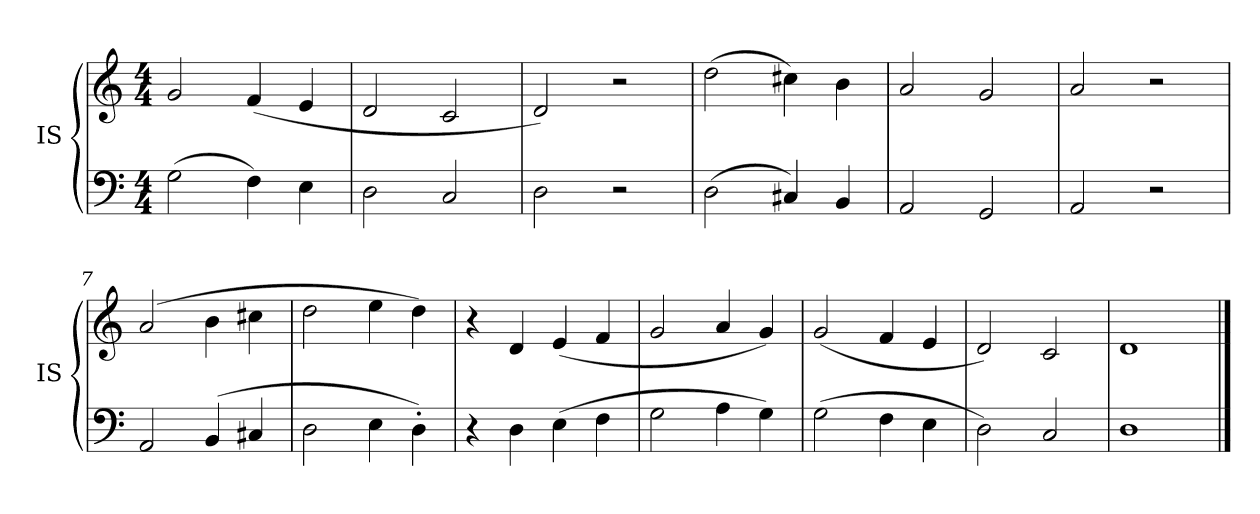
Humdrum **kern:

**kern	**kern
*part2	*part1
*staff2	*staff1
*I"IS	*I"IS
*I'IS	*I'IS
*clefF4	*clefG2
*M4/4	*M4/4
*MM124	*MM124
=1	=1
(2G\	2g/
4F\)	(4f/
4E\	4e/
=2	=2
2D\	2d/
2C/	2c/
=3	=3
2D\	2d/)
2r	2r
=4	=4
(2D\	(2dd\
4C#X/)	4cc#X\)
4BB/	4b\
=5	=5
2AA/	2a/
2GG/	2g/
=6	=6
2AA/	2a/
2r	2r
!!LO:LB:g=z
=7	=7
2AA/	(2a/
(4BB/	4b\
4C#X/	4cc#X\
=8	=8
2D\	2dd\
4E\	4ee\
4D'\)	4dd\)
=9	=9
4r	4r
4D\	4d/
(4E\	(4e/
4F\	4f/
=10	=10
2G\	2g/
4A\	4a/
4G\)	4g/)
=11	=11
(2G\	(2g/
4F\	4f/
4E\	4e/
=12	=12
2D\)	2d/)
2C/	2c/
=13	=13
1D/	1d/
==	==
*-	*-
